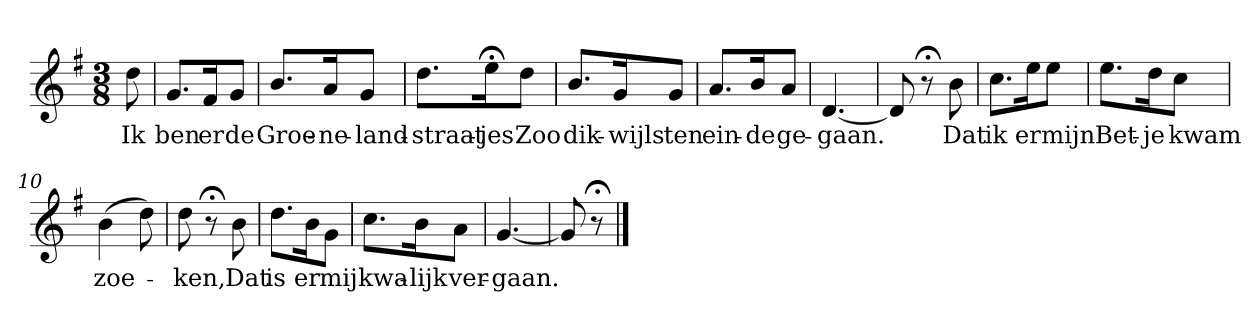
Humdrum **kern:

**kern	**text
*part1	*part1
*staff1	*staff1
*k[f#]	*
*G:	*
*M3/8	*
*MM120	*
=	=
8dd	Ik
=1	=1
8.gL	ben
16f#K	er
8gJ	de
=2	=2
8.bL	Groe-
16aK	-ne-
8gJ	-land-
=3	=3
8.ddL	-straat-
16ee;<K	-jes
8ddJ	Zoo
=4	=4
8.bL	dik-
16gK	-wijls
8gJ	ten
=5	=5
8.aL	ein-
16bK	-de
8aJ	ge-
=6	=6
[4.d	-gaan.
=7	=7
8d]	.
8r;<	.
8b	Dat
=8	=8
8.ccL	ik
16eeK	er
8eeJ	mijn
=9	=9
8.eeL	Bet-
16ddK	-je
8ccJ	kwam
=10	=10
(4b	zoe-
8dd)	.
=11	=11
8dd	-ken,
8r;<	.
8b	Dat
=12	=12
8.ddL	is
16bK	er
8gJ	mij
=13	=13
8.ccL	kwa-
16bK	-lijk
8aJ	ver-
=14	=14
[4.g	-gaan.
=15	=15
8g]	.
8r;<	.
==	==
*-	*-
